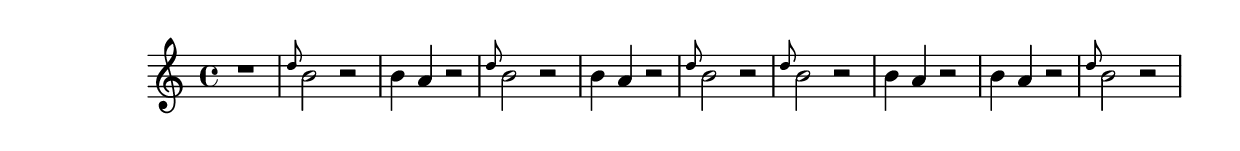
\version "2.24.1"


\header {
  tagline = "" % Suppresses the default footer message
}

global = {
  \key c \major
\time 4/4
    \override TextScript.font-name = #"Caudex"
}

melody = \absolute {
  \global
r1
\grace d''8 b'2 r2
b'4 a'4 r2
\grace d''8 b'2 r2
b'4 a'4 r2
\grace d''8 b'2 r2
\grace d''8 b'2 r2
b'4 a'4 r2
b'4 a'4 r2
\grace d''8 b'2 r2
}



\score {
  
  <<
\new Staff  {
      \context Voice = "vocal" { \melody }
    }
  >>
}
